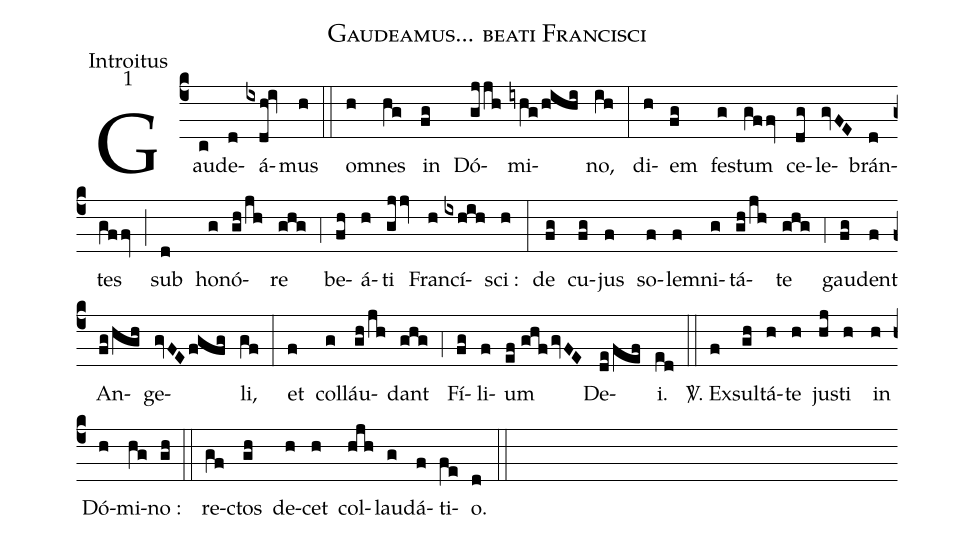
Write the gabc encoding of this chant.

name:Gaudeamus... beati Francisci;
office-part:Introitus;
mode:1;
%%
(c4)Gau(c)de(d)á(ixdh!iv)mus(h) (::) om(h)nes(hg) in(fg) Dó(gjjh)mi(iyhg/hihi)no,(ih) (:) di(h)em(fg) fe(g)stum(gffv) ce(dg)le(gvFE)brán(d)tes(gffv) (;) sub(d) ho(g)nó(gh/jh)re(ghg) (;4) be(fh)á(h)ti(gjjv) Fran(h)cí(ixhih)sci :(h) (:) de(fg) cu(fg)jus(f) so(f)lem(f)ni(g)tá(gh/jh)te(ghg) (;4) gau(fg)dent(f) An(fg/hgh)ge(gvFEfgfg)li,(gf) (:) et(f) col(g)láu(gh/jh)dant(ghg) (;4) Fí(fg)li(f)um(ef//ghf/gvFE) De(de/fef)i.(ed) (::)
 <sp>V/</sp>. Ex(f)sul(gh)tá(h)te(h) ju(hj)sti(h) in(h) Dó(h)mi(hg)no :(gh) (::) re(gf)ctos(gh) de(h)cet(h) col(hjh)lau(g)dá(f)ti(fe)o.(d) (::)
